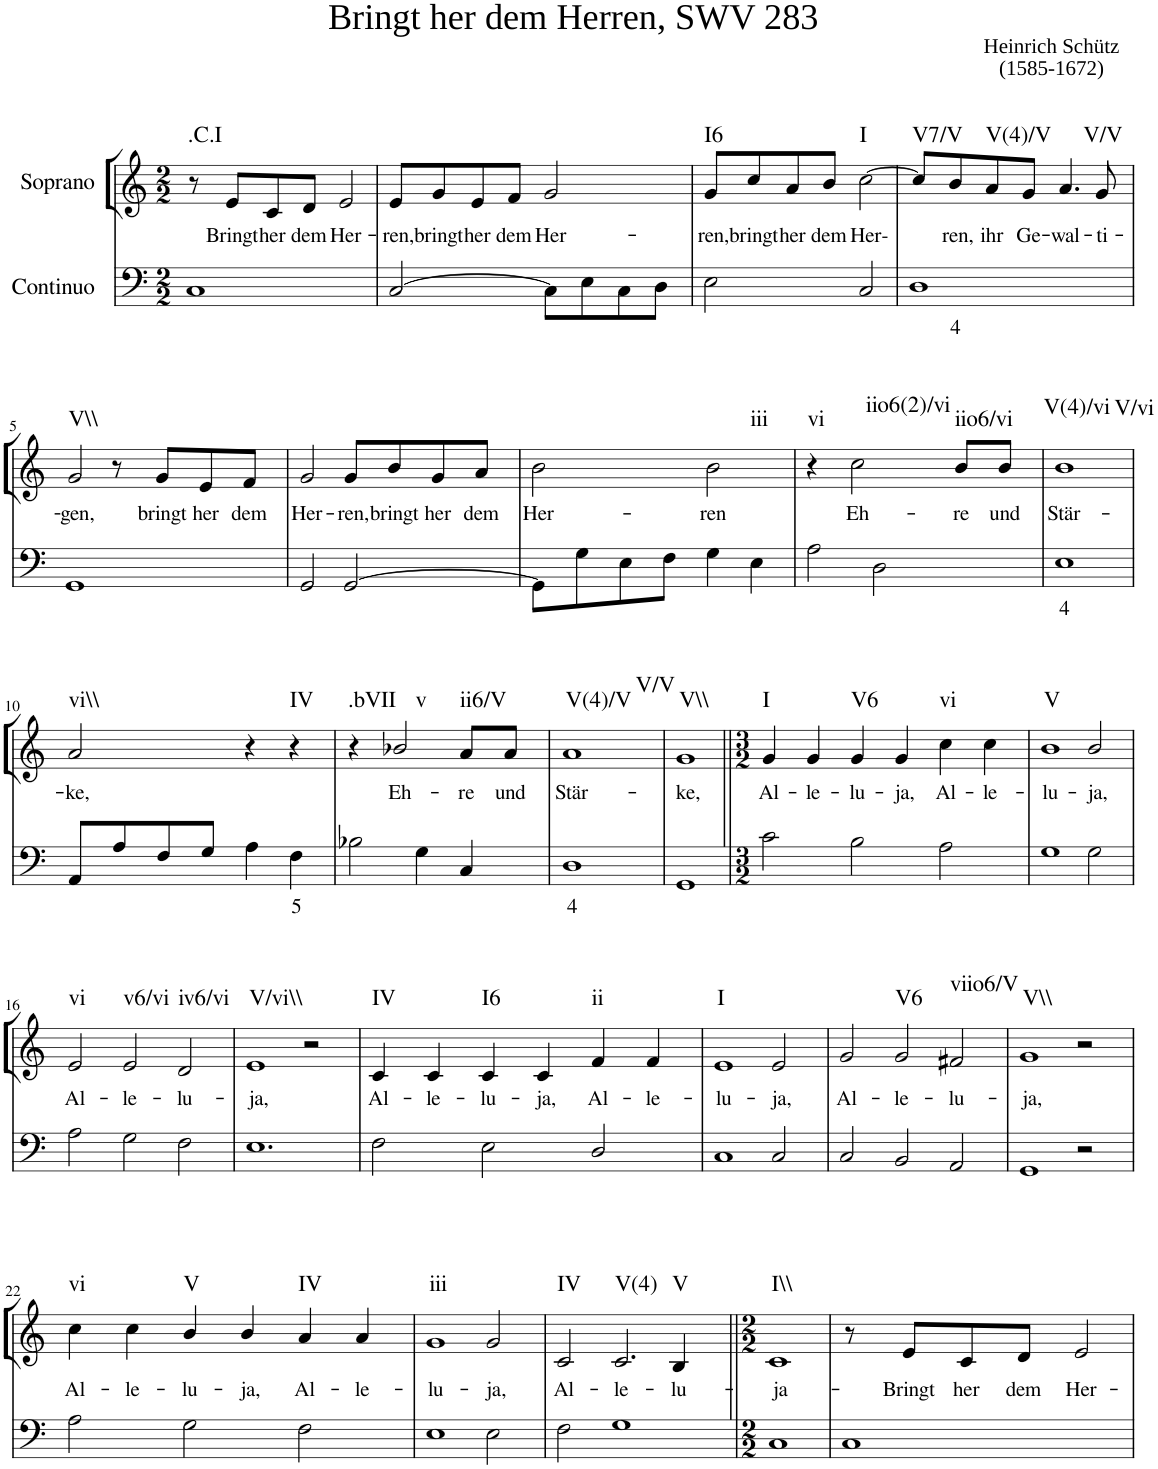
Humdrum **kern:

**kern	**text	**kern	**text	**harte
*part2	*part2	*part1	*part1	*part1
*staff2	*staff2	*staff1	*staff1	*
*I"Continuo	*	*I"Soprano	*	*
*clefF4	*	*clefG2	*	*
*k[]	*	*k[]	*	*
*M2/2	*	*M2/2	*	*
=1	=1	=1	=1	=1
!	!	!LO:TX:a:t=Bringt her dem Herren, SWV 283	!	!
!	!	!LO:TX:a:t=Heinrich Schütz	!	!
!	!	!LO:TX:a:t=(1585-1672)	!	!LO:H:kt=.C.I
1C	.	8r	.	N
!	!	!	!LO:LY:b	!
.	.	8e/L	Bringt	.
!	!	!	!LO:LY:b	!
.	.	8c/	her	.
!	!	!	!LO:LY:b	!
.	.	8d/J	dem	.
!	!	!	!LO:LY:b	!
.	.	2e/	Her-	.
=2	=2	=2	=2	=2
!	!	!	!LO:LY:b	!
[2C/	.	8e/L	ren,	.
!	!	!	!LO:LY:b	!
.	.	8g/	bringt	.
!	!	!	!LO:LY:b	!
.	.	8e/	her	.
!	!	!	!LO:LY:b	!
.	.	8f/J	dem	.
!	!	!	!LO:LY:b	!
8C\L]	.	2g/	Her-	.
8E\	.	.	.	.
8C\	.	.	.	.
8D\J	.	.	.	.
=3	=3	=3	=3	=3
!	!	!	!LO:LY:b	!LO:H:kt=I6
2E\	.	8g/L	ren,	N
!	!	!	!LO:LY:b	!
.	.	8cc/	bringt	.
!	!	!	!LO:LY:b	!
.	.	8a/	her	.
!	!	!	!LO:LY:b	!
.	.	8b/J	dem	.
!	!	!	!LO:LY:b	!LO:H:kt=I
2C/	.	[2cc\	Her-	N
=4	=4	=4	=4	=4
!	!LO:LY:b	!	!	!LO:H:kt=V7/V
1D	4	8cc/L]	.	N
!	!	!	!LO:LY:b	!
.	.	8b/	ren,	.
!	!	!	!LO:LY:b	!LO:H:kt=V(4)/V
.	.	8a/	ihr	N
!	!	!	!LO:LY:b	!
.	.	8g/J	Ge-	.
!	!	!	!LO:LY:b	!LO:H:kt=V/V
.	.	4.a/	wal-	N
!	!	!	!LO:LY:b	!
.	.	8g/	ti-	.
!!LO:LB:g=z
=5	=5	=5	=5	=5
!	!	!	!LO:LY:b	!LO:H:kt=V\\
1GG	.	2g/	gen,	N
.	.	8r	.	.
!	!	!	!LO:LY:b	!
.	.	8g/L	bringt	.
!	!	!	!LO:LY:b	!
.	.	8e/	her	.
!	!	!	!LO:LY:b	!
.	.	8f/J	dem	.
=6	=6	=6	=6	=6
!	!	!	!LO:LY:b	!
2GG/	.	2g/	Her-	.
!	!	!	!LO:LY:b	!
[2GG/	.	8g/L	ren,	.
!	!	!	!LO:LY:b	!
.	.	8b/	bringt	.
!	!	!	!LO:LY:b	!
.	.	8g/	her	.
!	!	!	!LO:LY:b	!
.	.	8a/J	dem	.
=7	=7	=7	=7	=7
!	!	!	!LO:LY:b	!
8GG\L]	.	2b\	Her-	.
8G\	.	.	.	.
8E\	.	.	.	.
8F\J	.	.	.	.
!	!	!	!LO:LY:b	!LO:H:kt=iii
4G\	.	2b\	ren	N
4E\	.	.	.	.
=8	=8	=8	=8	=8
!	!	!	!	!LO:H:kt=vi
2A\	.	4r	.	N
!	!	!	!LO:LY:b	!LO:H:kt=iio6(2)/vi
.	.	2cc\	Eh-	N
2D\	.	.	.	.
!	!	!	!LO:LY:b	!LO:H:kt=iio6/vi
.	.	8b/L	re	N
!	!	!	!LO:LY:b	!
.	.	8b/J	und	.
=9	=9	=9	=9	=9
!	!LO:LY:b	!	!LO:LY:b	!LO:H:n=1:kt=V(4)/vi
!	!	!	!	!LO:H:n=2:kt=V/vi
1E	4	1b	Stär-	N N
!!LO:LB:g=z
=10	=10	=10	=10	=10
!	!	!	!LO:LY:b	!LO:H:kt=vi\\
8AA/L	.	2a/	ke,	N
8A/	.	.	.	.
8F/	.	.	.	.
8G/J	.	.	.	.
4A\	.	4r	.	.
!	!LO:LY:b	!	!	!LO:H:kt=IV
4F\	5	4r	.	N
=11	=11	=11	=11	=11
!	!	!	!	!LO:H:kt=.bVII
2B-X\	.	4r	.	N
!	!	!	!LO:LY:b	!LO:H:kt=v
.	.	2b-X/	Eh-	N
4G\	.	.	.	.
!	!	!	!LO:LY:b	!LO:H:kt=ii6/V
4C/	.	8a/L	re	N
!	!	!	!LO:LY:b	!
.	.	8a/J	und	.
=12	=12	=12	=12	=12
!	!LO:LY:b	!	!LO:LY:b	!LO:H:n=1:kt=V(4)/V
!	!	!	!	!LO:H:n=2:kt=V/V
1D	4	1a	Stär-	N N
=13	=13	=13	=13	=13
!	!	!	!LO:LY:b	!LO:H:kt=V\\
1GG	.	1g	ke,	N
=14||	=14||	=14||	=14||	=14||
*M3/2	*	*M3/2	*	*
!	!	!	!LO:LY:b	!LO:H:kt=I
2c\	.	4g/	Al-	N
!	!	!	!LO:LY:b	!
.	.	4g/	le-	.
!	!	!	!LO:LY:b	!LO:H:kt=V6
2B\	.	4g/	lu-	N
!	!	!	!LO:LY:b	!
.	.	4g/	ja,	.
!	!	!	!LO:LY:b	!LO:H:kt=vi
2A\	.	4cc\	Al-	N
!	!	!	!LO:LY:b	!
.	.	4cc\	le-	.
=15	=15	=15	=15	=15
!	!	!	!LO:LY:b	!LO:H:kt=V
1G	.	1b	lu-	N
!	!	!	!LO:LY:b	!
2G\	.	2b/	ja,	.
!!LO:LB:g=z
=16	=16	=16	=16	=16
!	!	!	!LO:LY:b	!LO:H:kt=vi
2A\	.	2e/	Al-	N
!	!	!	!LO:LY:b	!LO:H:kt=v6/vi
2G\	.	2e/	le-	N
!	!	!	!LO:LY:b	!LO:H:kt=iv6/vi
2F\	.	2d/	lu-	N
=17	=17	=17	=17	=17
!	!	!	!LO:LY:b	!LO:H:kt=V/vi\\
1.E	.	1e	ja,	N
.	.	2r	.	.
=18	=18	=18	=18	=18
!	!	!	!LO:LY:b	!LO:H:kt=IV
2F\	.	4c/	Al-	N
!	!	!	!LO:LY:b	!
.	.	4c/	le-	.
!	!	!	!LO:LY:b	!LO:H:kt=I6
2E\	.	4c/	lu-	N
!	!	!	!LO:LY:b	!
.	.	4c/	ja,	.
!	!	!	!LO:LY:b	!LO:H:kt=ii
2D/	.	4f/	Al-	N
!	!	!	!LO:LY:b	!
.	.	4f/	le-	.
=19	=19	=19	=19	=19
!	!	!	!LO:LY:b	!LO:H:kt=I
1C	.	1e	lu-	N
!	!	!	!LO:LY:b	!
2C/	.	2e/	ja,	.
=20	=20	=20	=20	=20
!	!	!	!LO:LY:b	!
2C/	.	2g/	Al-	.
!	!	!	!LO:LY:b	!LO:H:kt=V6
2BB/	.	2g/	le-	N
!	!	!	!LO:LY:b	!LO:H:kt=viio6/V
2AA/	.	2f#X/	lu-	N
=21	=21	=21	=21	=21
!	!	!	!LO:LY:b	!LO:H:kt=V\\
1GG	.	1g	ja,	N
2r	.	2r	.	.
!!LO:LB:g=z
=22	=22	=22	=22	=22
!	!	!	!LO:LY:b	!LO:H:kt=vi
2A\	.	4cc\	Al-	N
!	!	!	!LO:LY:b	!
.	.	4cc\	le-	.
!	!	!	!LO:LY:b	!LO:H:kt=V
2G\	.	4b/	lu-	N
!	!	!	!LO:LY:b	!
.	.	4b/	ja,	.
!	!	!	!LO:LY:b	!LO:H:kt=IV
2F\	.	4a/	Al-	N
!	!	!	!LO:LY:b	!
.	.	4a/	le-	.
=23	=23	=23	=23	=23
!	!	!	!LO:LY:b	!LO:H:kt=iii
1E	.	1g	lu-	N
!	!	!	!LO:LY:b	!
2E\	.	2g/	ja,	.
=24	=24	=24	=24	=24
!	!	!	!LO:LY:b	!LO:H:kt=IV
2F\	.	2c/	Al-	N
!	!	!	!LO:LY:b	!LO:H:kt=V(4)
1G	.	2.c/	le-	N
!	!	!	!LO:LY:b	!LO:H:kt=V
.	.	4B/	lu-	N
=25||	=25||	=25||	=25||	=25||
*M2/2	*	*M2/2	*	*
!	!	!	!LO:LY:b	!LO:H:kt=I\\
1C	.	1c	ja-	N
=26	=26	=26	=26	=26
1C	.	8r	.	.
!	!	!	!LO:LY:b	!
.	.	8e/L	Bringt	.
!	!	!	!LO:LY:b	!
.	.	8c/	her	.
!	!	!	!LO:LY:b	!
.	.	8d/J	dem	.
!	!	!	!LO:LY:b	!
.	.	2e/	Her-	.
=	=	=	=	=
*-	*-	*-	*-	*-
